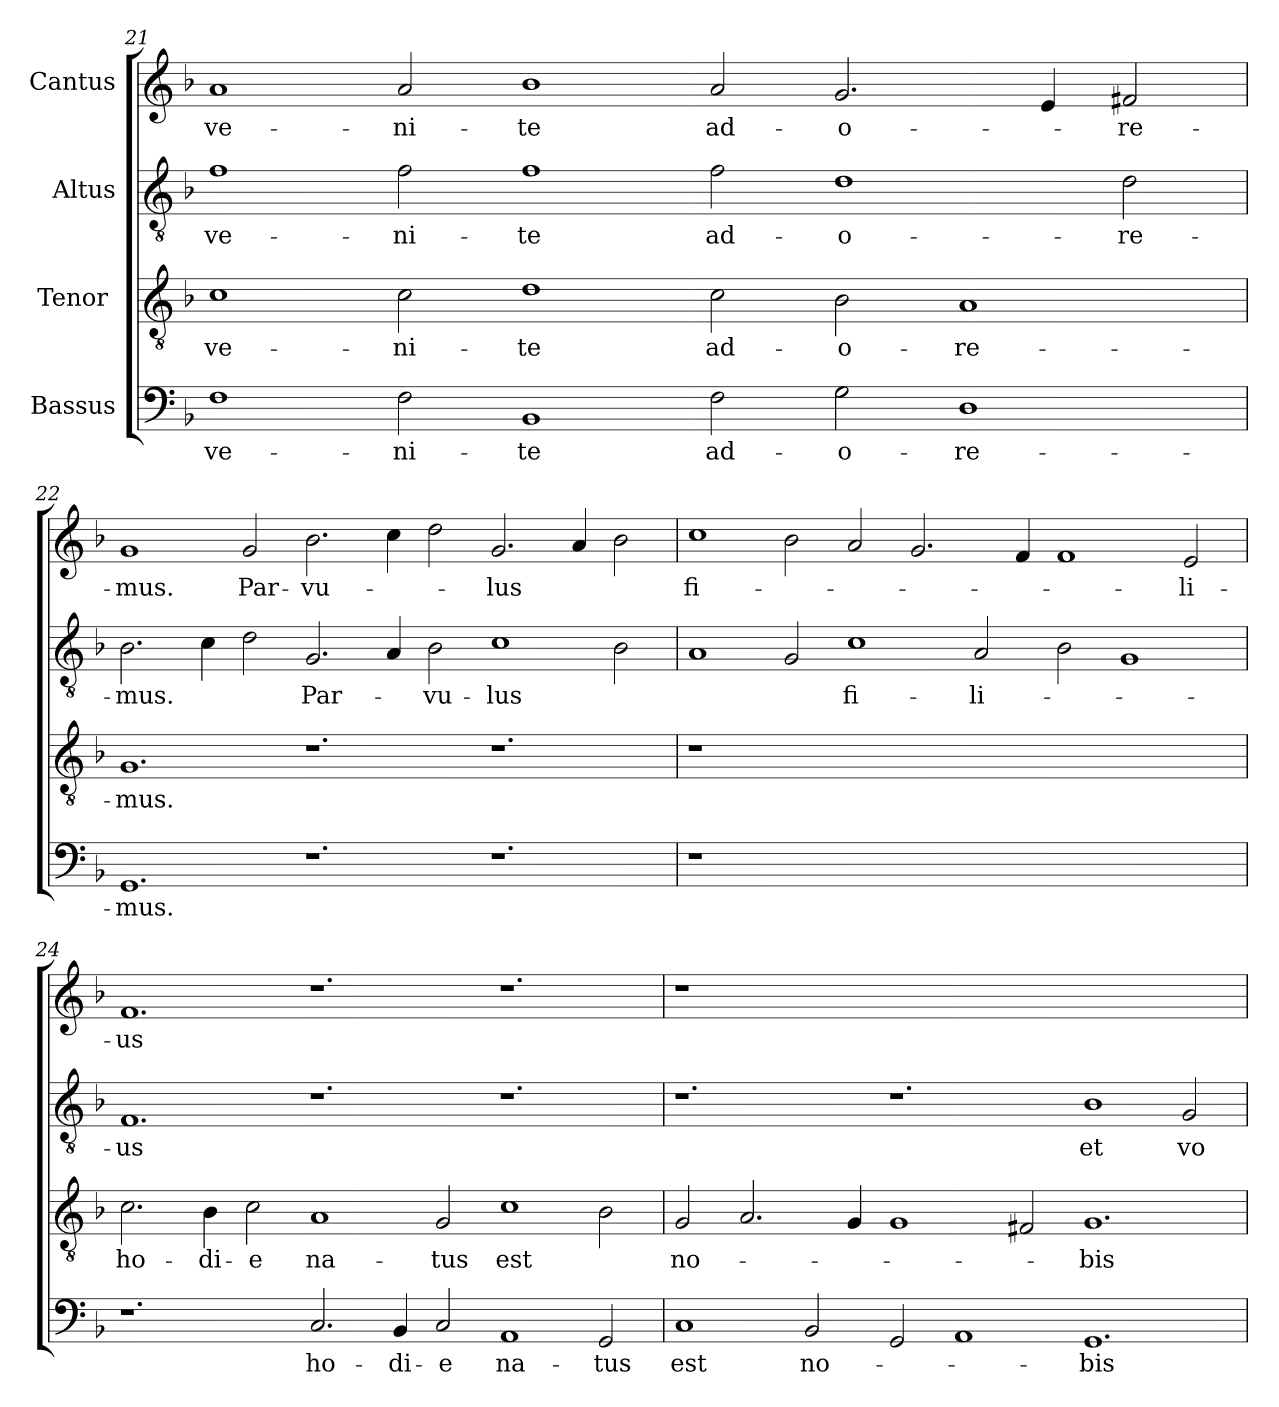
**kern	**text	**kern	**text	**kern	**text	**kern	**text
*part4	*part4	*part3	*part3	*part2	*part2	*part1	*part1
*staff4	*staff4	*staff3	*staff3	*staff2	*staff2	*staff1	*staff1
*I"Bassus	*	*I"Tenor 	*	*I"Altus	*	*I"Cantus	*
*clefF4	*	*clefGv2	*	*clefGv2	*	*clefG2	*
*k[b-]	*	*k[b-]	*	*k[b-]	*	*k[b-]	*
*F:	*	*F:	*	*F:	*	*F:	*
=21	=21	=21	=21	=21	=21	=21	=21
!	!LO:LY:i	!	!	!	!	!	!
1F\	ve-	1c\	ve-	1f\	ve-	1a/	ve-
!	!LO:LY:i	!	!	!	!	!	!
2F\	-ni-	2c\	-ni-	2f\	-ni-	2a/	-ni-
!	!LO:LY:i	!	!	!	!	!	!
1BB-/	-te	1d\	-te	1f\	-te	1b-\	-te
!	!LO:LY:i	!	!	!	!	!	!
2F\	ad-	2c\	ad-	2f\	ad-	2a/	ad-
!	!LO:LY:i	!	!	!	!	!	!
2G\	-o-	2B-\	-o-	1d\	-o-	2.g/	-o-
!	!LO:LY:i	!	!	!	!	!	!
1D\	-re-	1A/	-re-	.	.	.	.
.	.	.	.	.	.	4e/	.
.	.	.	.	2d\	-re-	2f#X/	-re-
=22	=22	=22	=22	=22	=22	=22	=22
!	!LO:LY:i	!	!	!	!	!	!
1.GG/	-mus.	1.G/	-mus.	2.B-\	-mus.	1g/	-mus.
.	.	.	.	4c\	.	.	.
.	.	.	.	2d\	.	2g/	Par-
1.r	.	1.r	.	2.G/	Par-	2.b-\	-vu-
.	.	.	.	4A/	.	4cc\	.
.	.	.	.	2B-\	-vu-	2dd\	.
1.r	.	1.r	.	1c\	-lus	2.g/	-lus
.	.	.	.	.	.	4a/	.
.	.	.	.	2B-\	.	2b-\	.
=23	=23	=23	=23	=23	=23	=23	=23
1r	.	1r	.	1A/	.	1cc\	fi-
2%7ryy	.	2%7ryy	.	2G/	.	2b-\	.
.	.	.	.	1c\	fi-	2a/	.
.	.	.	.	.	.	2.g/	.
.	.	.	.	2A/	-li-	.	.
.	.	.	.	.	.	4f/	.
.	.	.	.	2B-\	.	1f/	.
.	.	.	.	1G/	.	.	.
.	.	.	.	.	.	2e/	-li-
!!LO:LB:g=z
=24	=24	=24	=24	=24	=24	=24	=24
1.r	.	2.c\	ho-	1.F/	-us	1.f/	-us
.	.	4B-\	-di-	.	.	.	.
.	.	2c\	-e	.	.	.	.
2.C/	ho-	1A/	na-	1.r	.	1.r	.
4BB-/	-di-	.	.	.	.	.	.
2C/	-e	2G/	-tus	.	.	.	.
1AA/	na-	1c\	est	1.r	.	1.r	.
2GG/	-tus	2B-\	.	.	.	.	.
=25	=25	=25	=25	=25	=25	=25	=25
1C/	est	2G/	no-	1.r	.	1r	.
.	.	2.A/	.	.	.	.	.
2BB-/	no-	.	.	.	.	2%7ryy	.
.	.	4G/	.	.	.	.	.
2GG/	.	1G/	.	1.r	.	.	.
1AA/	.	.	.	.	.	.	.
.	.	2F#X/	.	.	.	.	.
1.GG/	-bis	1.G/	-bis	1B-\	et	.	.
.	.	.	.	2G/	vo-	.	.
=	=	=	=	=	=	=	=
*-	*-	*-	*-	*-	*-	*-	*-
